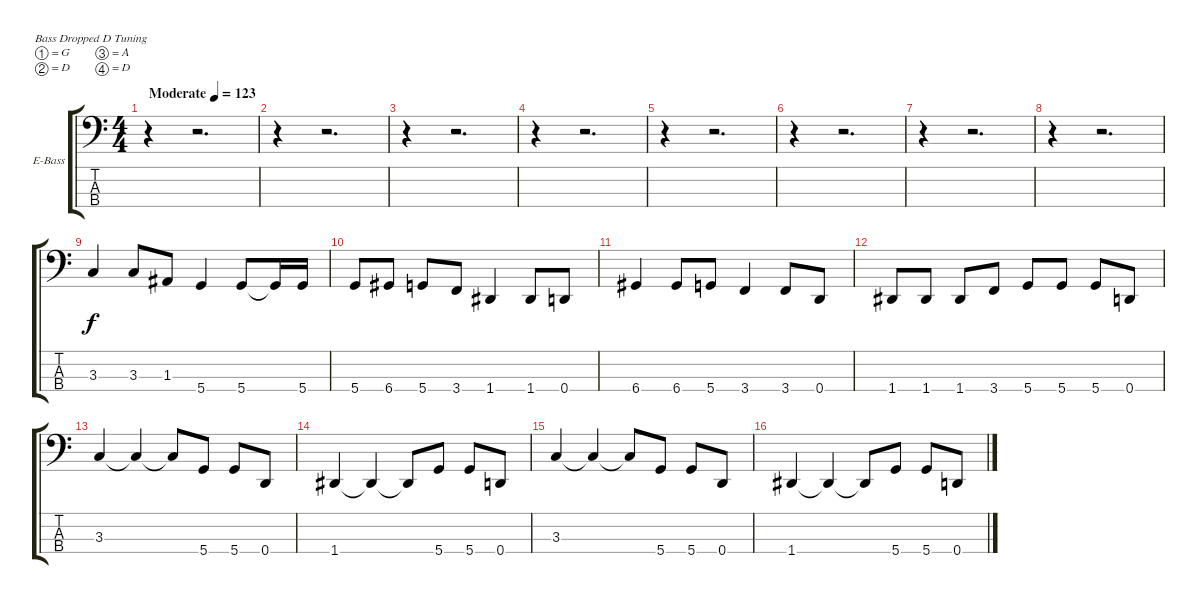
\bracketExtendMode groupsimilarinstruments
\firstSystemTrackNameOrientation horizontal
\otherSystemsTrackNameOrientation horizontal
\track ("Bass" "E-Bass") {instrument electricbassfinger}
\staff {score tabs}
\tuning (G2 D2 A1 D1)
\ts (4 4)
\beaming (8 2 2 2 2)
\tempo (123 "Moderate")
\clef f4
\ks c
r.4{dy f instrument electricbassfinger} r.2{d} |
r.4 r.2{d} |
r.4 r.2{d} |
r.4 r.2{d} |
r.4 r.2{d} |
r.4 r.2{d} |
r.4 r.2{d} |
r.4 r.2{d} |
3.3.4 3.3.8 1.3.8 5.4.4 5.4.8 5.4{t}.16 5.4.16 |
5.4.8 6.4.8 5.4.8 3.4.8 1.4.4 1.4.8 0.4.8 |
6.4.4 6.4.8 5.4.8 3.4.4 3.4.8 0.4.8 |
1.4.8 1.4.8 1.4.8 3.4.8 5.4.8 5.4.8 5.4.8 0.4.8 |
3.3.4 3.3{t}.4 3.3{t}.8 5.4.8 5.4.8 0.4.8 |
1.4.4 1.4{t}.4 1.4{t}.8 5.4.8 5.4.8 0.4.8 |
3.3.4 3.3{t}.4 3.3{t}.8 5.4.8 5.4.8 0.4.8 |
1.4.4 1.4{t}.4 1.4{t}.8 5.4.8 5.4.8 0.4.8
